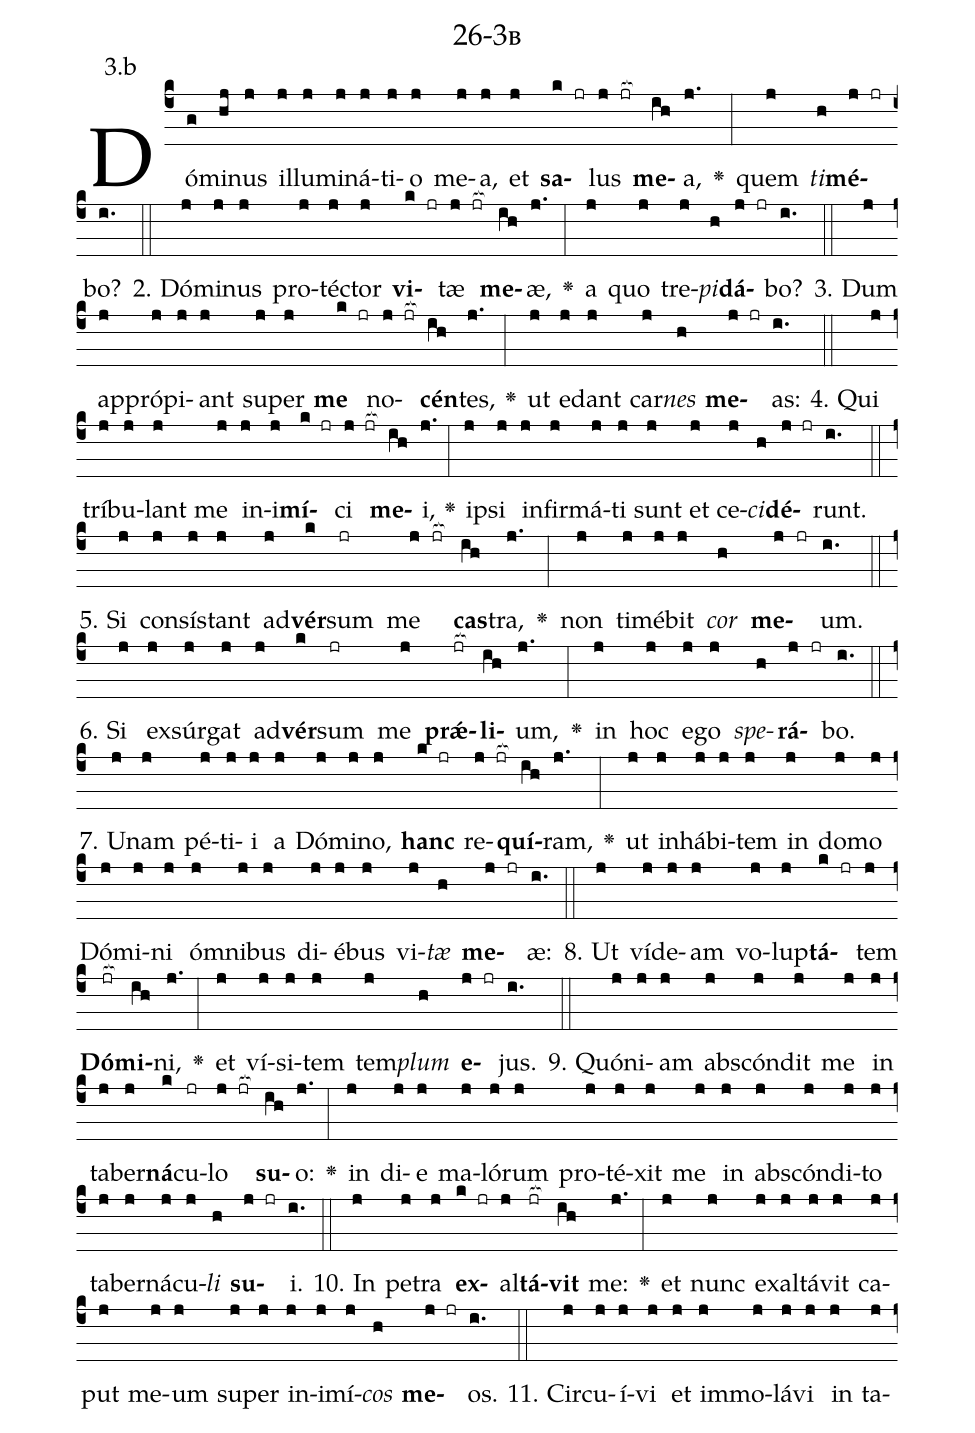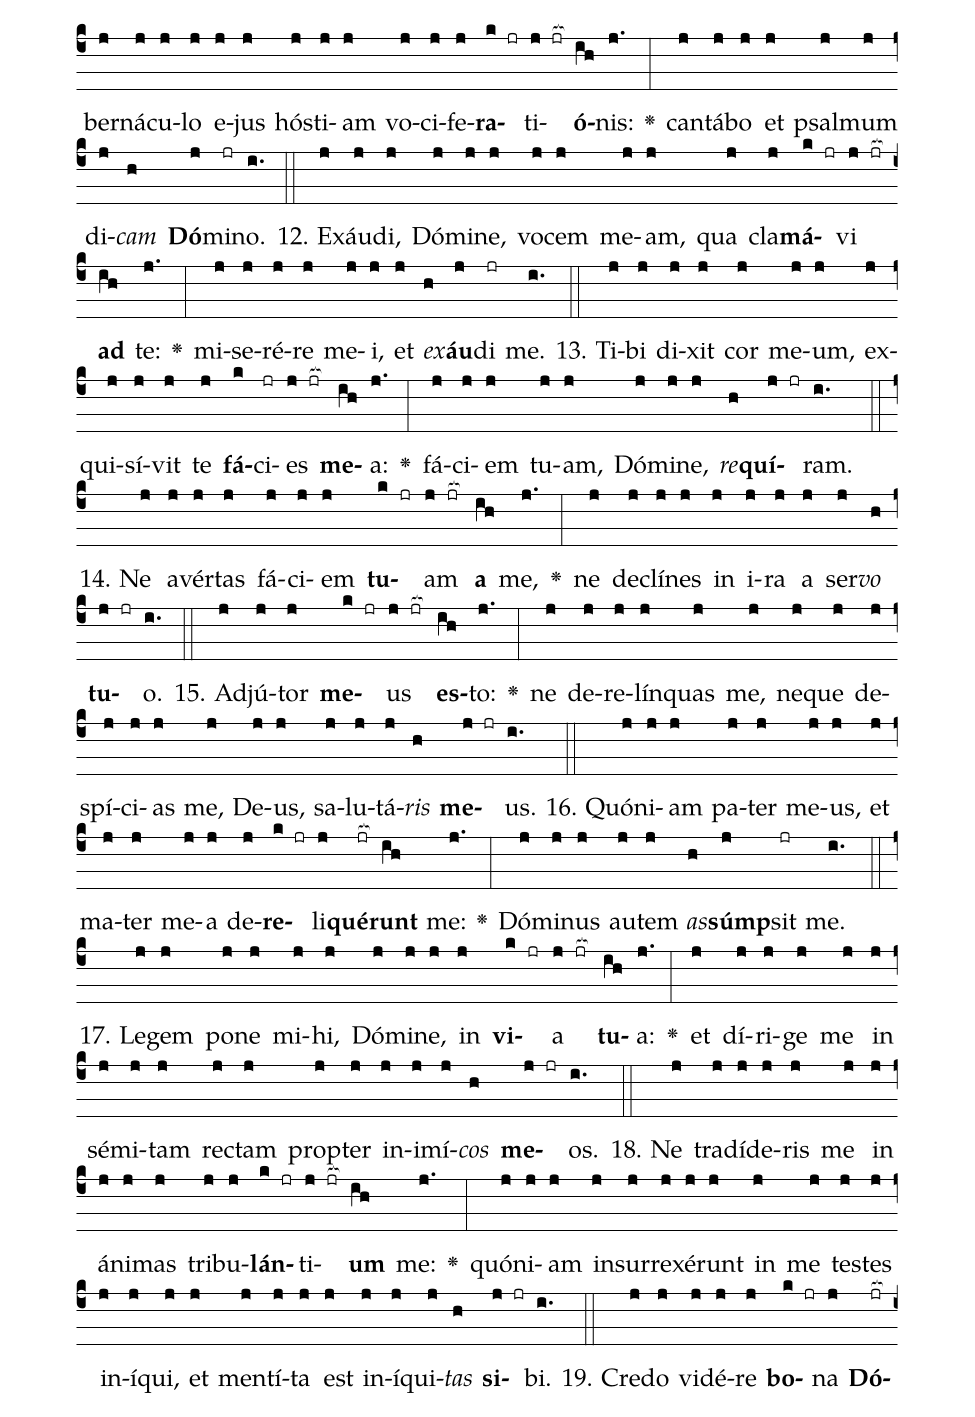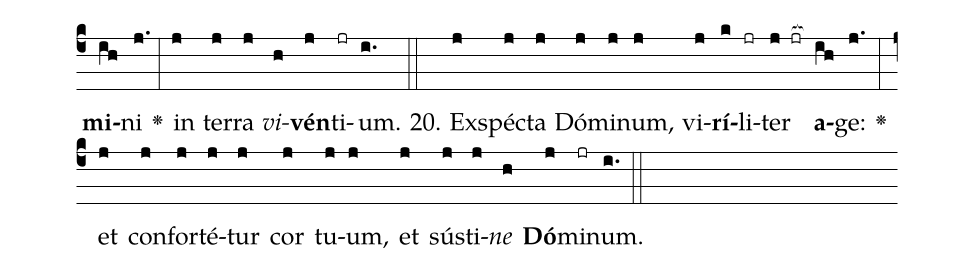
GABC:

name: 26-3b;
annotation: 3.b;
%%
(c4)Dó(g)mi(hj)nus(j) il(j)lu(j)mi(j)ná(j)ti(j)o(j) me(j)a,(j) et(j) <b>sa</b>(k jr)lus(j jr[ocb:1{]) <b>me</b>(ih[ocb:0}])a,(j.) <v>\greheightstar</v>(:) quem(j) <i>ti</i>(h)<b>mé</b>(j jr)bo?(i.) (::)
2. Dó(j)mi(j)nus(j) pro(j)téc(j)tor(j) <b>vi</b>(k jr)tæ(j jr[ocb:1{]) <b>me</b>(ih[ocb:0}])æ,(j.) <v>\greheightstar</v>(:) a(j) quo(j) tre(j)<i>pi</i>(h)<b>dá</b>(j jr)bo?(i.) (::)
3. Dum(j) ap(j)pró(j)pi(j)ant(j) su(j)per(j) <b>me</b>(k jr) no(j jr[ocb:1{])<b>cén</b>(ih[ocb:0}])tes,(j.) <v>\greheightstar</v>(:) ut(j) e(j)dant(j) car(j)<i>nes</i>(h) <b>me</b>(j jr)as:(i.) (::)
4. Qui(j) trí(j)bu(j)lant(j) me(j) in(j)i(j)<b>mí</b>(k jr)ci(j jr[ocb:1{]) <b>me</b>(ih[ocb:0}])i,(j.) <v>\greheightstar</v>(:) ip(j)si(j) in(j)fir(j)má(j)ti(j) sunt(j) et(j) ce(j)<i>ci</i>(h)<b>dé</b>(j jr)runt.(i.) (::)
5. Si(j) con(j)sís(j)tant(j) ad(j)<b>vér</b>(k)sum(jr) me(j jr[ocb:1{]) <b>cas</b>(ih[ocb:0}])tra,(j.) <v>\greheightstar</v>(:) non(j) ti(j)mé(j)bit(j) <i>cor</i>(h) <b>me</b>(j jr)um.(i.) (::)
6. Si(j) ex(j)súr(j)gat(j) ad(j)<b>vér</b>(k)sum(jr) me(j) <b>prǽ</b>(jr[ocb:1{])<b>li</b>(ih[ocb:0}])um,(j.) <v>\greheightstar</v>(:) in(j) hoc(j) e(j)go(j) <i>spe</i>(h)<b>rá</b>(j jr)bo.(i.) (::)
7. U(j)nam(j) pé(j)ti(j)i(j) a(j) Dó(j)mi(j)no,(j) <b>hanc</b>(k jr) re(j jr[ocb:1{])<b>quí</b>(ih[ocb:0}])ram,(j.) <v>\greheightstar</v>(:) ut(j) in(j)há(j)bi(j)tem(j) in(j) do(j)mo(j) Dó(j)mi(j)ni(j) óm(j)ni(j)bus(j) di(j)é(j)bus(j) vi(j)<i>tæ</i>(h) <b>me</b>(j jr)æ:(i.) (::)
8. Ut(j) ví(j)de(j)am(j) vo(j)lup(j)<b>tá</b>(k jr)tem(j) <b>Dó</b>(jr[ocb:1{])<b>mi</b>(ih[ocb:0}])ni,(j.) <v>\greheightstar</v>(:) et(j) ví(j)si(j)tem(j) tem(j)<i>plum</i>(h) <b>e</b>(j jr)jus.(i.) (::)
9. Quón(j)i(j)am(j) abs(j)cón(j)dit(j) me(j) in(j) ta(j)ber(j)<b>ná</b>(k)cu(jr)lo(j jr[ocb:1{]) <b>su</b>(ih[ocb:0}])o:(j.) <v>\greheightstar</v>(:) in(j) di(j)e(j) ma(j)ló(j)rum(j) pro(j)té(j)xit(j) me(j) in(j) abs(j)cón(j)di(j)to(j) ta(j)ber(j)ná(j)cu(j)<i>li</i>(h) <b>su</b>(j jr)i.(i.) (::)
10. In(j) pe(j)tra(j) <b>ex</b>(k jr)al(j)<b>tá</b>(jr[ocb:1{])<b>vit</b>(ih[ocb:0}]) me:(j.) <v>\greheightstar</v>(:) et(j) nunc(j) ex(j)al(j)tá(j)vit(j) ca(j)put(j) me(j)um(j) su(j)per(j) in(j)i(j)mí(j)<i>cos</i>(h) <b>me</b>(j jr)os.(i.) (::)
11. Cir(j)cu(j)í(j)vi(j) et(j) im(j)mo(j)lá(j)vi(j) in(j) ta(j)ber(j)ná(j)cu(j)lo(j) e(j)jus(j) hós(j)ti(j)am(j) vo(j)ci(j)fe(j)<b>ra</b>(k jr)ti(j jr[ocb:1{])<b>ó</b>(ih[ocb:0}])nis:(j.) <v>\greheightstar</v>(:) can(j)tá(j)bo(j) et(j) psal(j)mum(j) di(j)<i>cam</i>(h) <b>Dó</b>(j)mi(jr)no.(i.) (::)
12. Ex(j)áu(j)di,(j) Dó(j)mi(j)ne,(j) vo(j)cem(j) me(j)am,(j) qua(j) cla(j)<b>má</b>(k jr)vi(j jr[ocb:1{]) <b>ad</b>(ih[ocb:0}]) te:(j.) <v>\greheightstar</v>(:) mi(j)se(j)ré(j)re(j) me(j)i,(j) et(j) <i>ex</i>(h)<b>áu</b>(j)di(jr) me.(i.) (::)
13. Ti(j)bi(j) di(j)xit(j) cor(j) me(j)um,(j) ex(j)qui(j)sí(j)vit(j) te(j) <b>fá</b>(k)ci(jr)es(j jr[ocb:1{]) <b>me</b>(ih[ocb:0}])a:(j.) <v>\greheightstar</v>(:) fá(j)ci(j)em(j) tu(j)am,(j) Dó(j)mi(j)ne,(j) <i>re</i>(h)<b>quí</b>(j jr)ram.(i.) (::)
14. Ne(j) a(j)vér(j)tas(j) fá(j)ci(j)em(j) <b>tu</b>(k jr)am(j jr[ocb:1{]) <b>a</b>(ih[ocb:0}]) me,(j.) <v>\greheightstar</v>(:) ne(j) de(j)clí(j)nes(j) in(j) i(j)ra(j) a(j) ser(j)<i>vo</i>(h) <b>tu</b>(j jr)o.(i.) (::)
15. Ad(j)jú(j)tor(j) <b>me</b>(k jr)us(j jr[ocb:1{]) <b>es</b>(ih[ocb:0}])to:(j.) <v>\greheightstar</v>(:) ne(j) de(j)re(j)lín(j)quas(j) me,(j) ne(j)que(j) de(j)spí(j)ci(j)as(j) me,(j) De(j)us,(j) sa(j)lu(j)tá(j)<i>ris</i>(h) <b>me</b>(j jr)us.(i.) (::)
16. Quón(j)i(j)am(j) pa(j)ter(j) me(j)us,(j) et(j) ma(j)ter(j) me(j)a(j) de(j)<b>re</b>(k jr)li(j)<b>qué</b>(jr[ocb:1{])<b>runt</b>(ih[ocb:0}]) me:(j.) <v>\greheightstar</v>(:) Dó(j)mi(j)nus(j) au(j)tem(j) <i>as</i>(h)<b>súmp</b>(j)sit(jr) me.(i.) (::)
17. Le(j)gem(j) po(j)ne(j) mi(j)hi,(j) Dó(j)mi(j)ne,(j) in(j) <b>vi</b>(k jr)a(j jr[ocb:1{]) <b>tu</b>(ih[ocb:0}])a:(j.) <v>\greheightstar</v>(:) et(j) dí(j)ri(j)ge(j) me(j) in(j) sé(j)mi(j)tam(j) rec(j)tam(j) prop(j)ter(j) in(j)i(j)mí(j)<i>cos</i>(h) <b>me</b>(j jr)os.(i.) (::)
18. Ne(j) tra(j)dí(j)de(j)ris(j) me(j) in(j) á(j)ni(j)mas(j) tri(j)bu(j)<b>lán</b>(k jr)ti(j jr[ocb:1{])<b>um</b>(ih[ocb:0}]) me:(j.) <v>\greheightstar</v>(:) quón(j)i(j)am(j) in(j)sur(j)re(j)xé(j)runt(j) in(j) me(j) tes(j)tes(j) in(j)í(j)qui,(j) et(j) men(j)tí(j)ta(j) est(j) in(j)í(j)qui(j)<i>tas</i>(h) <b>si</b>(j jr)bi.(i.) (::)
19. Cre(j)do(j) vi(j)dé(j)re(j) <b>bo</b>(k jr)na(j) <b>Dó</b>(jr[ocb:1{])<b>mi</b>(ih[ocb:0}])ni(j.) <v>\greheightstar</v>(:) in(j) ter(j)ra(j) <i>vi</i>(h)<b>vén</b>(j)ti(jr)um.(i.) (::)
20. Ex(j)spéc(j)ta(j) Dó(j)mi(j)num,(j) vi(j)<b>rí</b>(k)li(jr)ter(j jr[ocb:1{]) <b>a</b>(ih[ocb:0}])ge:(j.) <v>\greheightstar</v>(:) et(j) con(j)for(j)té(j)tur(j) cor(j) tu(j)um,(j) et(j) sús(j)ti(j)<i>ne</i>(h) <b>Dó</b>(j)mi(jr)num.(i.) (::)
